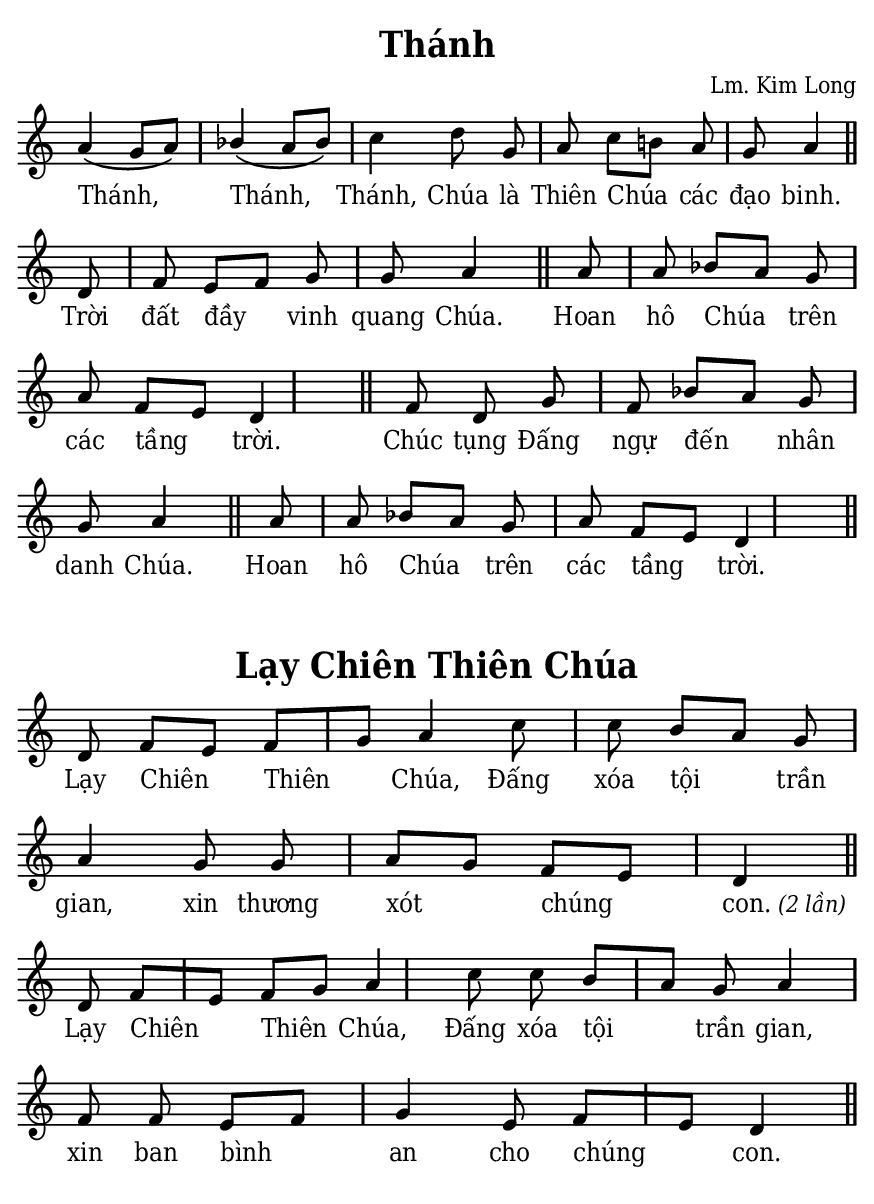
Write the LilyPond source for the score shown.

% Cài đặt chung\
\version "2.22.1"
\include "english.ly"
\include "gregorian.ly"

\header {
  title = "Thánh"
  composer = "Lm. Kim Long"
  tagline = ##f
}

% Nhạc phiên khúc
nhacPhienKhucSopThanh = \relative c'' {
  \autoBeamOff
  a4 (g8 [a]) \once \stemUp bf4 (a8 [bf]) c4 d8 g, a c [b!] a g a4 \bar "||"
  d,8 f e [f] g g a4 \bar "||"
  a8 a bf [a] g a f [e] d4 \bar "||"
  f8 d g f bf [a] g g a4 \bar "||"
  a8 a bf [a] g a f [e] d4 \bar "||"
}

% Lời phiên khúc
loiPhienKhucSopThanh = \lyrics {
  Thánh, Thánh, Thánh,
  Chúa là Thiên Chúa các đạo binh.
  Trời đất đầy vinh quang Chúa.
  Hoan hô Chúa trên các tầng trời.
  Chúc tụng Đấng ngự đến nhân danh Chúa.
  Hoan hô Chúa trên các tầng trời.
}

nhacPhienKhucSop = \relative c' {
  \autoBeamOff
  d8 f [e] f [g] a4 c8 c b [a] g a4
  g8 g a [g] f [e] d4 \bar "||"
  d8 f [e] f [g] a4 c8 c b [a] g a4
  f8 f e [f] g4 e8 f [e] d4 \bar "||"
}

% Lời phiên khúc
loiPhienKhucSop = \lyrics {
  Lạy Chiên Thiên Chúa, Đấng xóa tội trần gian,
  xin thương xót chúng
  \tweak self-alignment-X #LEFT
  \tweak extra-offset #'(-1 . 0)
  \markup { "con." \italic \smaller "(2 lần)" }
  Lạy Chiên Thiên Chúa, Đấng xóa tội trần gian,
  xin ban bình an cho chúng con.
}


% Dàn trang
\paper {
  #(set-paper-size "a5")
  top-margin = 3\mm
  bottom-margin = 3\mm
  left-margin = 3\mm
  right-margin = 3\mm
  #(define fonts
	 (make-pango-font-tree "Deja Vu Serif Condensed"
	 		       "Deja Vu Serif Condensed"
			       "Deja Vu Serif Condensed"
			       (/ 20 20)))
}

TongNhip = {
  \key c \major \time 2/4
  \set Timing.beamExceptions = #'()
  \set Timing.baseMoment = #(ly:make-moment 1/4)
}

\score {
  \new ChoirStaff <<
    \new Staff \with {
      \remove "Time_signature_engraver" } <<
      \new Voice = "beSop" {
        \clef treble \TongNhip \nhacPhienKhucSopThanh
      }
      \new Lyrics \lyricsto beSop \loiPhienKhucSopThanh
    >>
  >>
  \layout {
    \override Staff.TimeSignature.transparent = ##t
    \override Lyrics.LyricSpace.minimum-distance = #1
    \override LyricHyphen.minimum-distance = #2
    \override Score.BarNumber.break-visibility = ##(#f #f #f)
    \override Score.SpacingSpanner.uniform-stretching = ##t
    \override Score.SpacingSpanner.packed-spacing = ##f
    \set Score.defaultBarType = ""
    ragged-last = ##f
    %indent = #10
  } 
}

\markup {
  \vspace #3
  \fill-line {
    \column {
      \line { \fontsize #4 \bold "Lạy Chiên Thiên Chúa" }
    }
  }
}

\score {
  \new ChoirStaff <<
    \new Staff \with {
      \remove "Time_signature_engraver" } <<
      \new Voice = "beSop" {
        \clef treble \TongNhip \nhacPhienKhucSop
      }
      \new Lyrics \lyricsto beSop \loiPhienKhucSop
    >>
  >>
  \layout {
    \override Lyrics.LyricSpace.minimum-distance = #1
    \override LyricHyphen.minimum-distance = #2
    \override Score.BarNumber.break-visibility = ##(#f #f #f)
    \override Score.SpacingSpanner.uniform-stretching = ##t
    \override Score.SpacingSpanner.packed-spacing = ##f
    \set Score.defaultBarType = ""
    ragged-last = ##f
    %indent = #10
  } 
}
